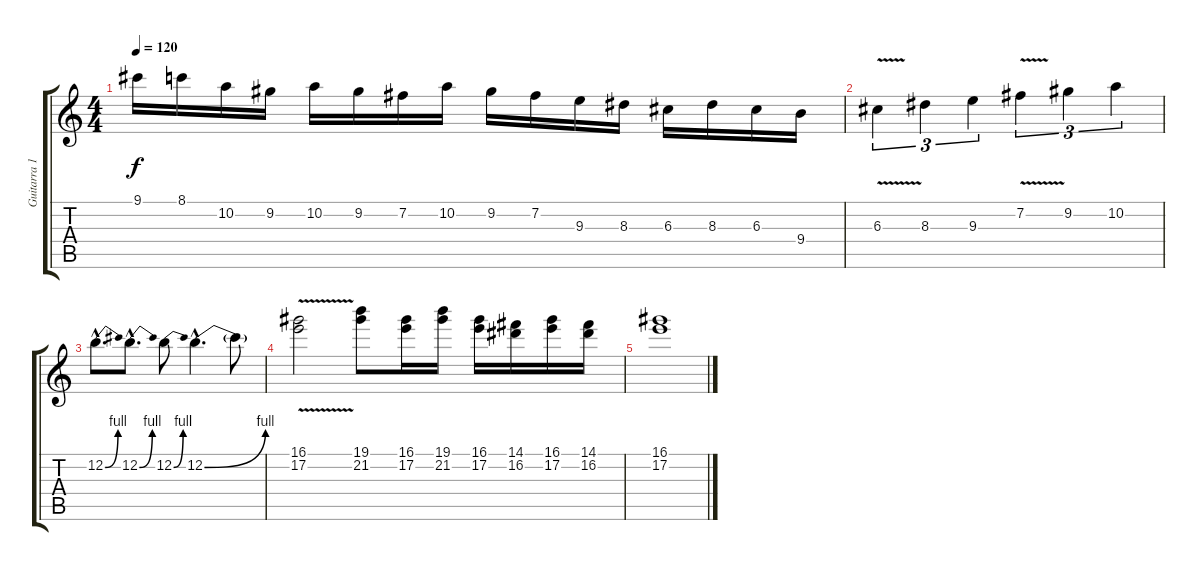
\track ("Guitarra 1" "Guitarra 1") {instrument overdrivenguitar}
\staff {score tabs}
\tuning (E4 B3 G3 D3 A2 E2) {hide}
\ts (4 4)
\tempo 120
\clef g2
\ks c
9.1.16{dy f} 8.1.16 10.2.16 9.2.16 10.2.16 9.2.16 7.2.16 10.2.16 9.2.16 7.2.16 9.3.16 8.3.16 6.3.16 8.3.16 6.3.16 9.4.16 |
6.3{v}.4{tu (3 2)} 8.3.4{tu (3 2)} 9.3.4{tu (3 2)} 7.2{v}.4{tu (3 2)} 9.2.4{tu (3 2)} 10.2.4{tu (3 2)} |
12.2{be (bend 0 0 60 4) hac}.8{d} 12.2{be (bend 0 0 60 4) hac}.8{d} 12.2{be (bend 0 0 60 4)}.8 12.2{be (bend 0 0 60 4) hac}.4{d} 12.2{t}.8 |
(16.1 17.2{v}).2 (19.1 21.2).8 (16.1 17.2).16 (19.1 21.2).16 (16.1 17.2).16 (14.1 16.2).16 (16.1 17.2).16 (14.1 16.2).16 |
(16.1 17.2).1
